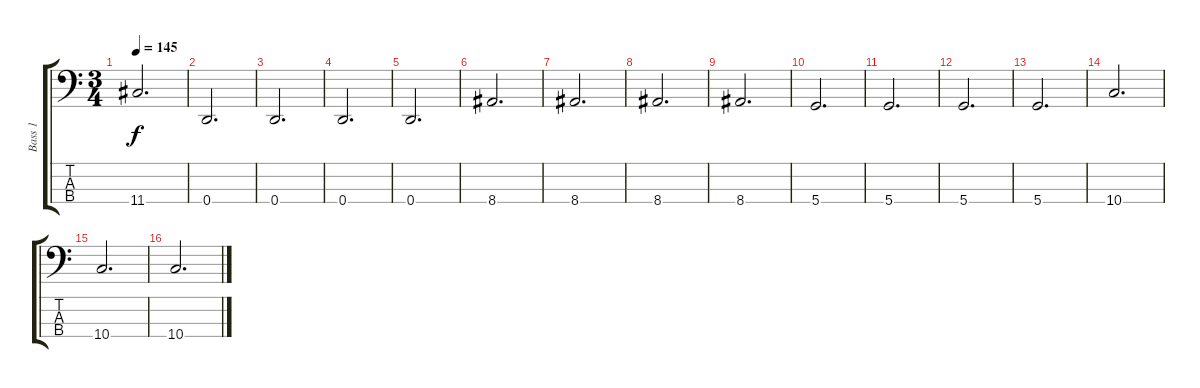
\track ("Bass 1" "Bass 1") {instrument electricbassfinger}
\staff {score tabs}
\tuning (G2 D2 A1 D1) {hide}
\ts (3 4)
\tempo 145
\clef f4
\ks c
11.4.2{d dy f} |
0.4.2{d} |
0.4.2{d} |
0.4.2{d} |
0.4.2{d} |
8.4.2{d} |
8.4.2{d} |
8.4.2{d} |
8.4.2{d} |
5.4.2{d} |
5.4.2{d} |
5.4.2{d} |
5.4.2{d} |
10.4.2{d} |
10.4.2{d} |
10.4.2{d}
